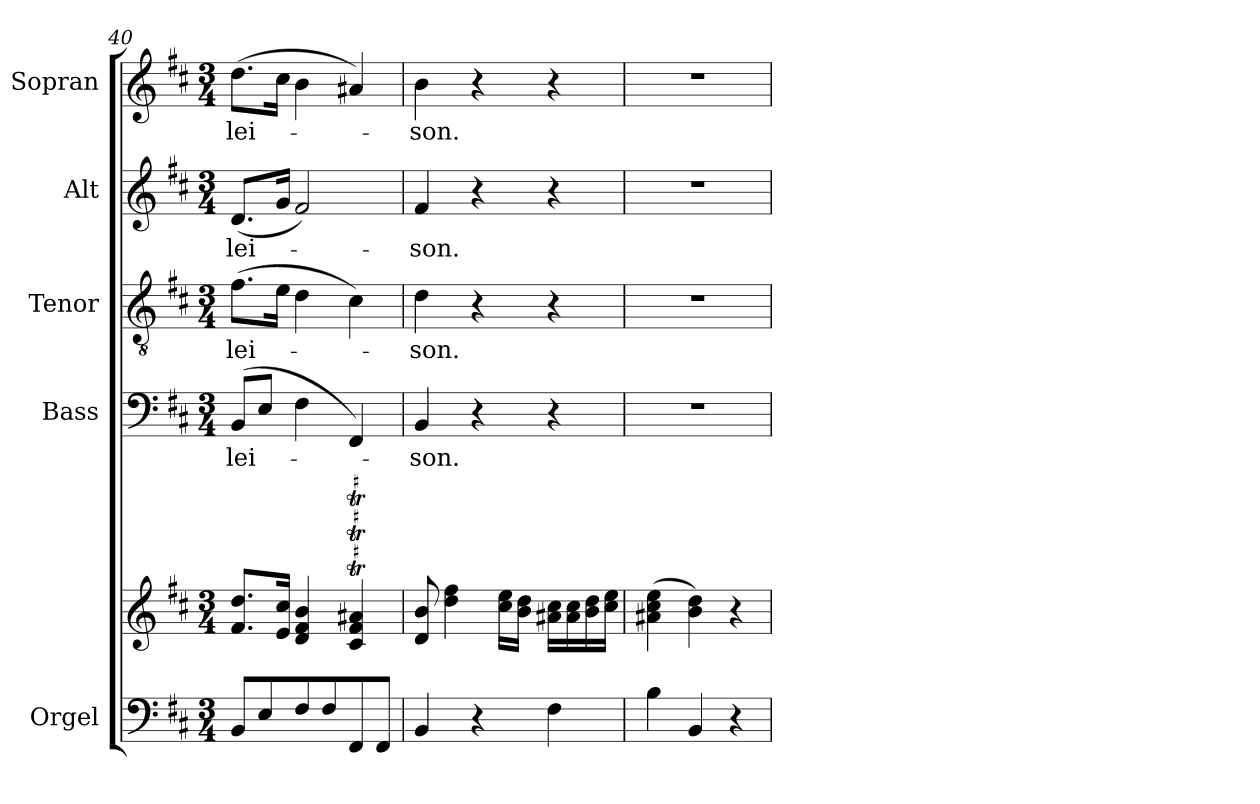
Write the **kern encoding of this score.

**kern	**kern	**kern	**text	**kern	**text	**kern	**text	**kern	**text
*part5	*part5	*part4	*part4	*part3	*part3	*part2	*part2	*part1	*part1
*staff6	*staff5	*staff4	*staff4	*staff3	*staff3	*staff2	*staff2	*staff1	*staff1
*I"Orgel	*	*I"Bass	*	*I"Tenor	*	*I"Alt	*	*I"Sopran	*
*I'Org.	*	*I'B.	*	*I'T.	*	*I'A.	*	*I'S.	*
*clefF4	*clefG2	*clefF4	*	*clefGv2	*	*clefG2	*	*clefG2	*
*k[f#c#]	*k[f#c#]	*k[f#c#]	*	*k[f#c#]	*	*k[f#c#]	*	*k[f#c#]	*
*D:	*D:	*D:	*	*D:	*	*D:	*	*D:	*
*M3/4	*M3/4	*M3/4	*	*M3/4	*	*M3/4	*	*M3/4	*
=40	=40	=40	=40	=40	=40	=40	=40	=40	=40
!	!	!	!LO:LY:b	!	!LO:LY:b	!	!LO:LY:b	!	!LO:LY:b
8BB/L	8.f#/ 8.dd/L	(>8BB/L	-lei-	(>8.f#\L	-lei-	(<8.d/L	-lei-	(>8.dd\L	-lei-
8E/	.	8E/J	.	.	.	.	.	.	.
.	16e/ 16cc#/Jk	.	.	16e\Jk	.	16g/Jk	.	16cc#\Jk	.
8F#/	4d/ 4f#/ 4b/	4F#\	.	4d\	.	2f#/)	.	4b\	.
8F#/	.	.	.	.	.	.	.	.	.
8FF#/	4c#/T 4f#/T 4a#X/T	4FF#/)	.	4c#\)	.	.	.	4a#X/)	.
8FF#/J	.	.	.	.	.	.	.	.	.
=41	=41	=41	=41	=41	=41	=41	=41	=41	=41
!	!	!	!LO:LY:b	!	!LO:LY:b	!	!LO:LY:b	!	!LO:LY:b
4BB/	8d/ 8b/	4BB/	-son.	4d\	-son.	4f#/	-son.	4b\	-son.
.	4dd\ 4ff#\	.	.	.	.	.	.	.	.
4r	.	4r	.	4r	.	4r	.	4r	.
.	16cc#\ 16ee\LL	.	.	.	.	.	.	.	.
.	16b\ 16dd\JJ	.	.	.	.	.	.	.	.
4F#\	16a#X\ 16cc#\LL	4r	.	4r	.	4r	.	4r	.
.	16a#\ 16cc#\	.	.	.	.	.	.	.	.
.	16b\ 16dd\	.	.	.	.	.	.	.	.
.	16cc#\ 16ee\JJ	.	.	.	.	.	.	.	.
=42	=42	=42	=42	=42	=42	=42	=42	=42	=42
4B\	(>4a#X\ 4cc#\ 4ee\	2.r	.	2.r	.	2.r	.	2.r	.
4BB/	4b\ 4dd\)	.	.	.	.	.	.	.	.
4r	4r	.	.	.	.	.	.	.	.
=	=	=	=	=	=	=	=	=	=
*-	*-	*-	*-	*-	*-	*-	*-	*-	*-
